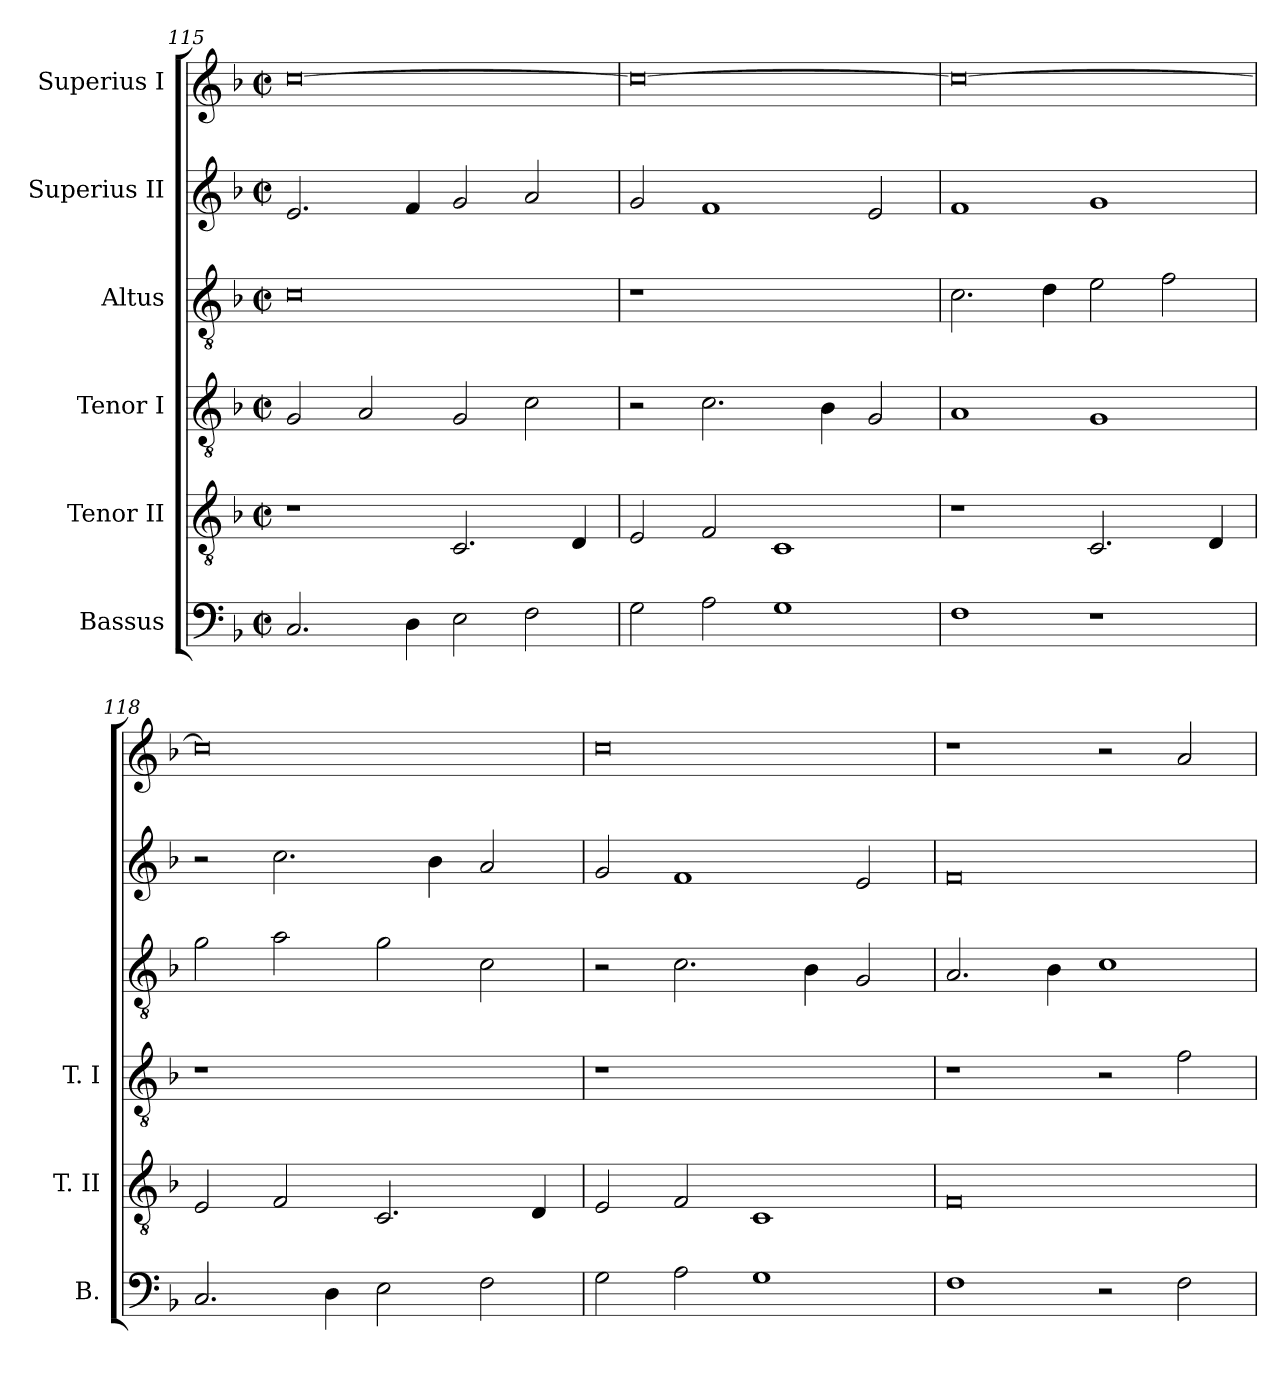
**kern	**kern	**kern	**kern	**kern	**kern
*part6	*part5	*part4	*part3	*part2	*part1
*staff6	*staff5	*staff4	*staff3	*staff2	*staff1
*I"Bassus	*I"Tenor II	*I"Tenor I	*I"Altus	*I"Superius II	*I"Superius I
*I'B.	*I'T. II	*I'T. I	*	*	*
*clefF4	*clefGv2	*clefGv2	*clefGv2	*clefG2	*clefG2
*	*ITrd7c12	*ITrd7c12	*ITrd7c12	*	*
*k[b-]	*k[b-]	*k[b-]	*k[b-]	*k[b-]	*k[b-]
*F:	*F:	*F:	*F:	*F:	*F:
*M2/2	*M2/2	*M2/2	*M2/2	*M2/2	*M2/2
*met(c|)	*met(c|)	*met(c|)	*met(c|)	*met(c|)	*met(c|)
=115	=115	=115	=115	=115	=115
2.Ci/	1r	2GGi/	0Ci	2.ei/	[>0cci
.	.	2AAi/	.	.	.
4Di\	.	.	.	4fi/	.
2Ei\	2.CCi/	2GGi/	.	2gi/	.
2Fi\	.	2Ci\	.	2ai/	.
.	4DDi/	.	.	.	.
!!LO:LB:g=z
=116	=116	=116	=116	=116	=116
!	!	!	!LO:N:vis=1	!	!
2Gi\	2EEi/	2r	1r	2gi/	0cci_>
2Ai\	2FFi/	2.Ci\	.	1fi	.
1Gi	1CCi	.	1ryy	.	.
.	.	4BB-i\	.	.	.
.	.	2GGi/	.	2ei/	.
=117	=117	=117	=117	=117	=117
1Fi	1r	1AAi	2.Ci\	1fi	0cci_>
.	.	.	4Di\	.	.
1r	2.CCi/	1GGi	2Ei\	1gi	.
.	.	.	2Fi\	.	.
.	4DDi/	.	.	.	.
=118	=118	=118	=118	=118	=118
!	!	!LO:N:vis=1	!	!	!
2.Ci/	2EEi/	1r	2Gi\	2r	0cci]
.	2FFi/	.	2Ai\	2.cci\	.
4Di\	.	.	.	.	.
2Ei\	2.CCi/	1ryy	2Gi\	.	.
.	.	.	.	4b-i\	.
2Fi\	.	.	2Ci\	2ai/	.
.	4DDi/	.	.	.	.
=119	=119	=119	=119	=119	=119
!	!	!LO:N:vis=1	!	!	!
2Gi\	2EEi/	1r	2r	2gi/	0cci
2Ai\	2FFi/	.	2.Ci\	1fi	.
1Gi	1CCi	1ryy	.	.	.
.	.	.	4BB-i\	.	.
.	.	.	2GGi/	2ei/	.
=120	=120	=120	=120	=120	=120
1Fi	0FFi	1r	2.AAi/	0fi	1r
.	.	.	4BB-i\	.	.
2r	.	2r	1Ci	.	2r
2Fi\	.	2Fi\	.	.	2ai/
=	=	=	=	=	=
*-	*-	*-	*-	*-	*-
